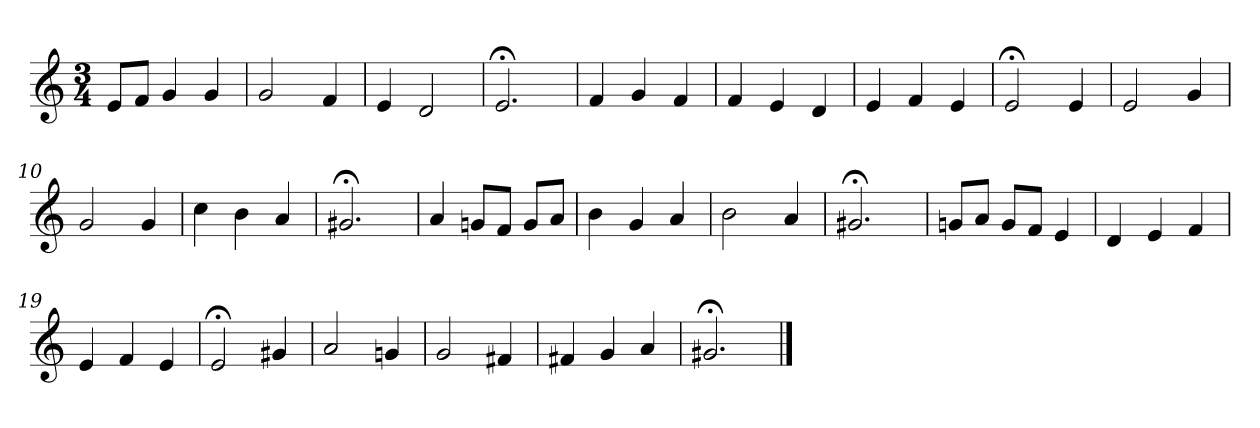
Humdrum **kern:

**kern
*part1
*staff1
*clefG2
*M3/4
=1
8e/L
8f/J
4g
4g
=2
2g
4f
=3
4e
2d
=4
2.e;<
=5
4f
4g
4f
=6
4f
4e
4d
=7
4e
4f
4e
=8
2e;<
4e
=9
2e
4g
=10
2g
4g
=11
4cc
4b
4a
=12
2.g#X;<
=13
4a
8gn/L
8f/J
8g/L
8a/J
=14
4b
4g
4a
=15
2b
4a
=16
2.g#X;<
=17
8gn/L
8a/J
8g/L
8f/J
4e
=18
4d
4e
4f
=19
4e
4f
4e
=20
2e;<
4g#X
=21
2a
4gn
=22
2g
4f#X
=23
4f#X
4g
4a
=24
2.g#X;<
==
*-
